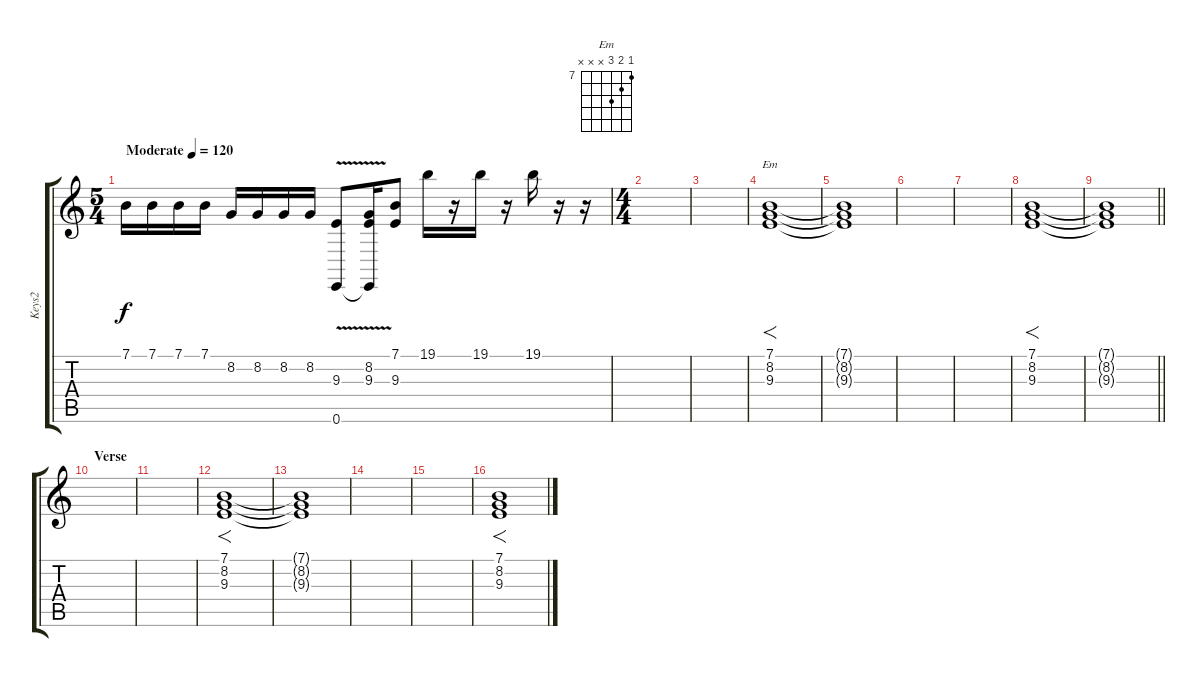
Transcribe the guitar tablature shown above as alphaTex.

\track ("Keys2" "Keys2") {instrument pad6metallic}
\staff {score tabs}
\tuning (E4 B3 G3 D3 A2 E2) {hide}
\chord ("Em" 7 8 9 x x x) {firstfret 7}
\ts (5 4)
\tempo (120 "Moderate")
\clef g2
\ks c
7.1.16{dy f instrument pad6metallic} 7.1.16 7.1.16 7.1.16 8.2.16 8.2.16 8.2.16 8.2.16 (9.3 0.6{v}).8 (8.2 9.3 0.6{t}).16 (7.1 9.3).8 19.1.16 r.16 19.1.16 r.16 19.1.16 r.16 r.16 |
\ts (4 4)
|
|
(7.1 8.2 9.3).1{f ch "Em"} |
(7.1{t} 8.2{t} 9.3{t}).1 |
|
|
(7.1 8.2 9.3).1{f} |
\barLineRight lightlight
(7.1{t} 8.2{t} 9.3{t}).1 |
\section ("" "Verse")
|
|
(7.1 8.2 9.3).1{f} |
(7.1{t} 8.2{t} 9.3{t}).1 |
|
|
(7.1 8.2 9.3).1{f}
